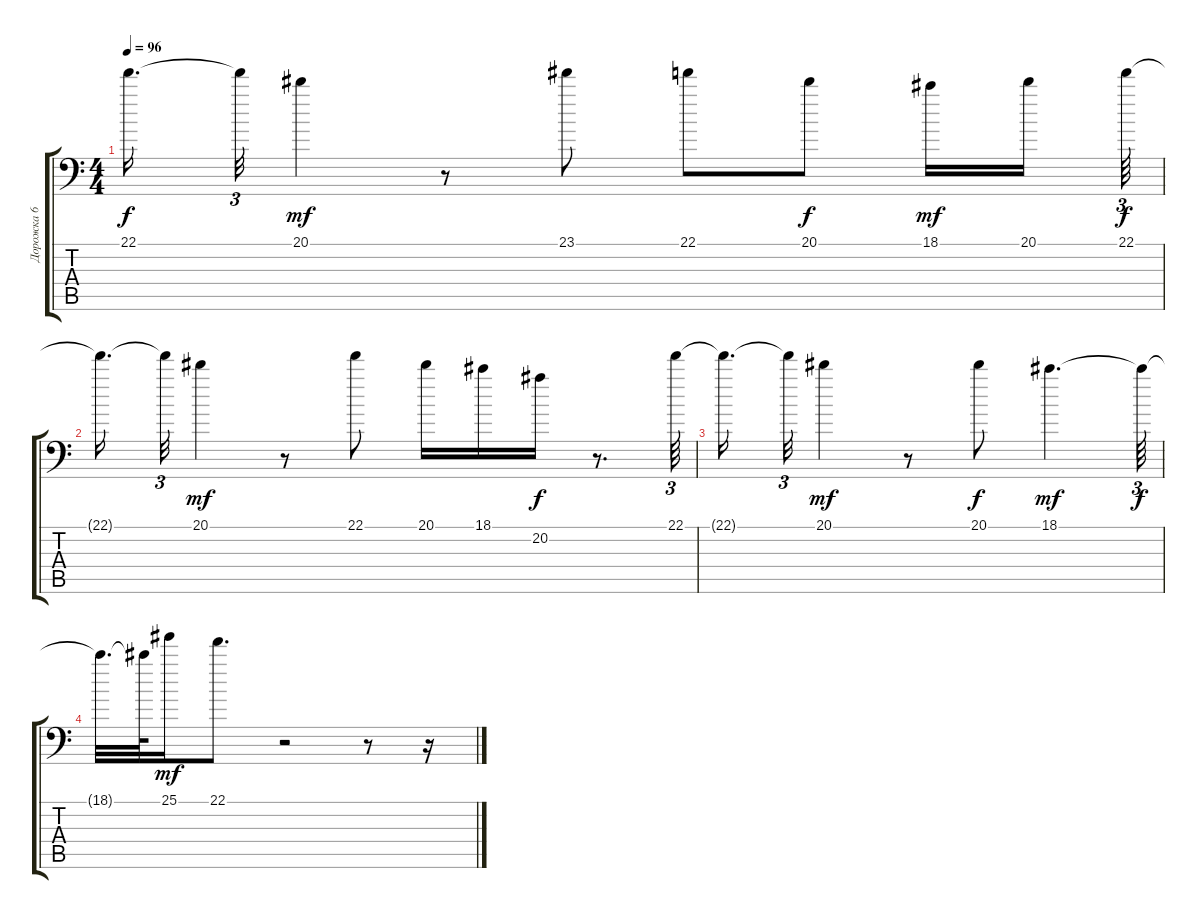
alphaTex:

\track ("Дорожка 6" "Дорожка 6") {instrument overdrivenguitar}
\staff {score tabs}
\tuning (G3 D3 Bb2 F2 C2 F1) {hide}
\ts (4 4)
\tempo 96
\clef f4
\ks c
22.1{t}.16{d dy f} 22.1{t}.32{tu (3 2)} 20.1.4{dy mf} r.8 23.1.8 22.1.8 20.1.8{dy f} 18.1.16{dy mf} 20.1.16{beam splitsecondary} 22.1.64{tu (3 2) dy f} |
22.1{t}.16{d} 22.1{t}.32{tu (3 2)} 20.1.4{dy mf} r.8 22.1.8 20.1.16 18.1.16 20.2.16{dy f} r.8{d} 22.1.64{tu (3 2)} |
22.1{t}.16{d} 22.1{t}.32{tu (3 2)} 20.1.4{dy mf} r.8 20.1.8{dy f} 18.1.4{d dy mf} 18.1{t}.64{tu (3 2) dy f} |
18.1{t}.32{d} 18.1{t}.64 25.1.16{dy mf} 22.1.8{d} r.2 r.8 r.16
